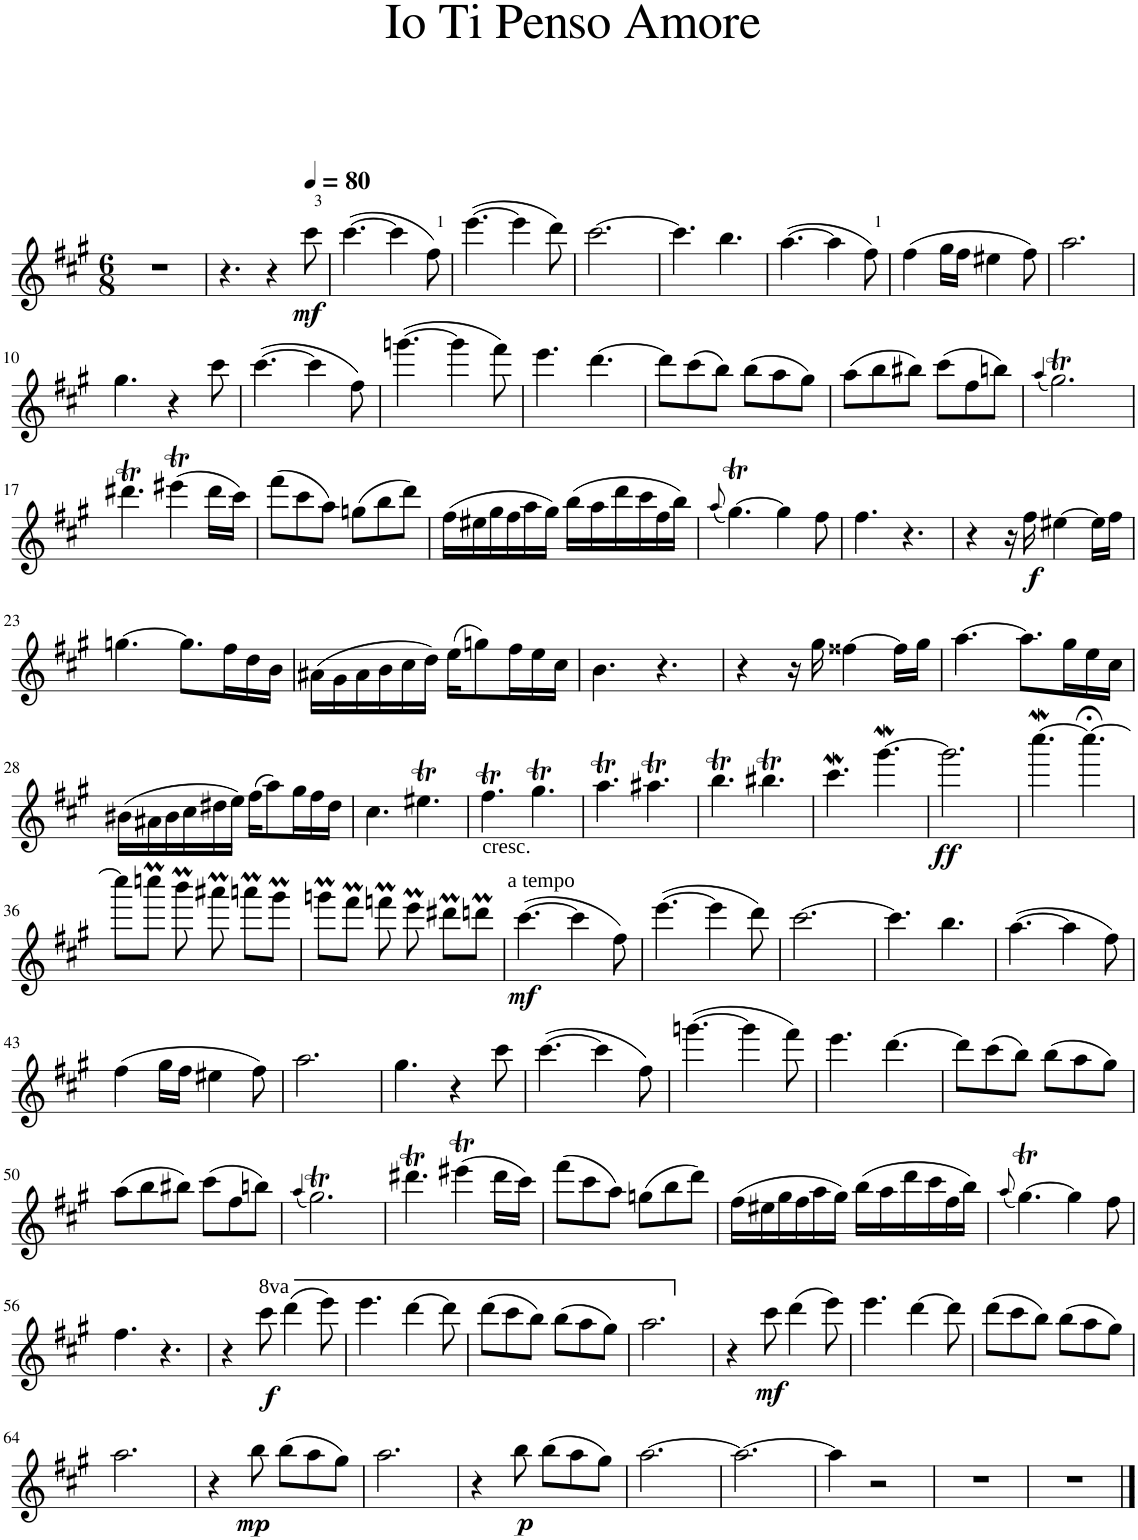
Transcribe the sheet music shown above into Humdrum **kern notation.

**kern	**dynam
*part1	*part1
*staff1	*staff1
*I"Violon	*
*I'Vln.	*
*clefG2	*
*k[f#c#g#]	*
*M6/8	*
=1	=1
2.r	.
=2	=2
4.r	.
4r	.
*MM80	*
!	!LO:DY:b
8ccc#\	mf
=3	=3
([4.ccc#\	.
4ccc#\]	.
8ff#\)	.
=4	=4
([4.eee\	.
4eee\]	.
8ddd\)	.
=5	=5
[2.ccc#\	.
=6	=6
4.ccc#\]	.
4.bb\	.
=7	=7
([4.aa\	.
4aa\]	.
8ff#\)	.
=8	=8
(4ff#\	.
16gg#\LL	.
16ff#\JJ	.
4ee#X\	.
8ff#\)	.
=9	=9
2.aa\	.
!!LO:LB:g=z
=10	=10
4.gg#\	.
4r	.
8ccc#\	.
=11	=11
([4.ccc#\	.
4ccc#\]	.
8ff#\)	.
=12	=12
([4.gggn\	.
4ggg\]	.
8fff#\)	.
=13	=13
4.eee\	.
[4.ddd\	.
=14	=14
8ddd\L]	.
(8ccc#\	.
8bb\J)	.
(8bb\L	.
8aa\	.
8gg#\J)	.
=15	=15
(8aa\L	.
8bb\	.
8bb#X\J)	.
(8ccc#\L	.
8ff#\	.
8bbn\J)	.
=16	=16
(4qaa/	.
2.gg#t\)	.
!!LO:LB:g=z
=17	=17
4.ddd#Xt\	.
(4eee#Xt\	.
16ddd#\LL	.
16ccc#\JJ)	.
=18	=18
(8fff#\L	.
8ccc#\	.
8aa\J)	.
(8ggn\L	.
8bb\	.
8ddd\J)	.
=19	=19
(16ff#\LL	.
16ee#X\	.
16gg#\	.
16ff#\	.
16aa\	.
16gg#\JJ)	.
(16bb\LL	.
16aa\	.
16ddd\	.
16ccc#\	.
16ff#\	.
16bb\JJ)	.
=20	=20
(8qaa/	.
[4.gg#t\)	.
4gg#\]	.
8ff#\	.
=21	=21
4.ff#\	.
4.r	.
=22	=22
4r	.
16r	.
!	!LO:DY:b
16ff#\	f
[4ee#X\	.
16ee#\LL]	.
16ff#\JJ	.
!!LO:LB:g=z
=23	=23
[4.ggn\	.
8.gg\L]	.
16ff#\L	.
16dd\	.
16b\JJ	.
=24	=24
(16a#X\LL	.
16g#\	.
16a#\	.
16b\	.
16cc#\	.
16dd\JJ)	.
(16ee\KL	.
8ggn\)	.
16ff#\L	.
16ee\	.
16cc#\JJ	.
=25	=25
4.b\	.
4.r	.
=26	=26
4r	.
16r	.
16gg#\	.
[4ff##X\	.
16ff##\LL]	.
16gg#\JJ	.
=27	=27
[4.aa\	.
8.aa\L]	.
16gg#\L	.
16ee\	.
16cc#\JJ	.
!!LO:LB:g=z
=28	=28
(16b#X\LL	.
16a#X\	.
16b#\	.
16cc#\	.
16dd#X\	.
16ee\JJ)	.
(16ff#\KL	.
8aa\)	.
16gg#\L	.
16ff#\	.
16dd#\JJ	.
=29	=29
4.cc#\	.
4.ee#Xt\	.
=30	=30
!LO:TX:b:t=cresc.	!
4.ff#T\	.
4.gg#t\	.
=31	=31
4.aaT\	.
4.aa#Xt\	.
=32	=32
4.bbT\	.
4.bb#Xt\	.
=33	=33
4.ccc#W\	.
[4.ggg#W\	.
=34	=34
!	!LO:DY:b
2.ggg#\]	ff
=35	=35
[4.cccc#W\	.
4.cccc#;<\_	.
!!LO:LB:g=z
=36	=36
8cccc#\L]	.
8ccccnM\J	.
8bbbM\	.
8aaa#Xm\	.
8aaanM\L	.
8ggg#m\J	.
=37	=37
8gggnM\L	.
8fff#M\J	.
8fffnM\	.
8eeeM\	.
8ddd#Xm\L	.
8dddnM\J	.
=38	=38
!LO:TX:a:t=a tempo	!
!	!LO:DY:b
([4.ccc#\	mf
4ccc#\]	.
8ff#\)	.
=39	=39
([4.eee\	.
4eee\]	.
8ddd\)	.
=40	=40
[2.ccc#\	.
=41	=41
4.ccc#\]	.
4.bb\	.
=42	=42
([4.aa\	.
4aa\]	.
8ff#\)	.
!!LO:LB:g=z
=43	=43
(4ff#\	.
16gg#\LL	.
16ff#\JJ	.
4ee#X\	.
8ff#\)	.
=44	=44
2.aa\	.
=45	=45
4.gg#\	.
4r	.
8ccc#\	.
=46	=46
([4.ccc#\	.
4ccc#\]	.
8ff#\)	.
=47	=47
([4.gggn\	.
4ggg\]	.
8fff#\)	.
=48	=48
4.eee\	.
[4.ddd\	.
=49	=49
8ddd\L]	.
(8ccc#\	.
8bb\J)	.
(8bb\L	.
8aa\	.
8gg#\J)	.
!!LO:LB:g=z
=50	=50
(8aa\L	.
8bb\	.
8bb#X\J)	.
(8ccc#\L	.
8ff#\	.
8bbn\J)	.
=51	=51
(4qaa/	.
2.gg#t\)	.
=52	=52
4.ddd#Xt\	.
(4eee#Xt\	.
16ddd#\LL	.
16ccc#\JJ)	.
=53	=53
(8fff#\L	.
8ccc#\	.
8aa\J)	.
(8ggn\L	.
8bb\	.
8ddd\J)	.
=54	=54
(16ff#\LL	.
16ee#X\	.
16gg#\	.
16ff#\	.
16aa\	.
16gg#\JJ)	.
(16bb\LL	.
16aa\	.
16ddd\	.
16ccc#\	.
16ff#\	.
16bb\JJ)	.
=55	=55
(8qaa/	.
[4.gg#t\)	.
4gg#\]	.
8ff#\	.
!!LO:LB:g=z
=56	=56
4.ff#\	.
4.r	.
=57	=57
4r	.
*8va	*
!	!LO:DY:b
8cccc#\	f
(4dddd\	.
8eeee\)	.
=58	=58
4.eeee\	.
[4dddd\	.
8dddd\]	.
=59	=59
(8dddd\L	.
8cccc#\	.
8bbb\J)	.
(8bbb\L	.
8aaa\	.
8ggg#\J)	.
=60	=60
2.aaa\	.
=61	=61
*X8va	*
4r	.
!	!LO:DY:b
8ccc#\	mf
(4ddd\	.
8eee\)	.
=62	=62
4.eee\	.
[4ddd\	.
8ddd\]	.
=63	=63
(8ddd\L	.
8ccc#\	.
8bb\J)	.
(8bb\L	.
8aa\	.
8gg#\J)	.
!!LO:LB:g=z
=64	=64
2.aa\	.
=65	=65
4r	.
!	!LO:DY:b
8bb\	mp
(8bb\L	.
8aa\	.
8gg#\J)	.
=66	=66
2.aa\	.
=67	=67
4r	.
!	!LO:DY:b
8bb\	p
(8bb\L	.
8aa\	.
8gg#\J)	.
=68	=68
[2.aa\	.
=69	=69
2.aa\_	.
=70	=70
4aa\]	.
2r	.
=71	=71
2.r	.
=72	=72
2.r	.
==	==
*-	*-
